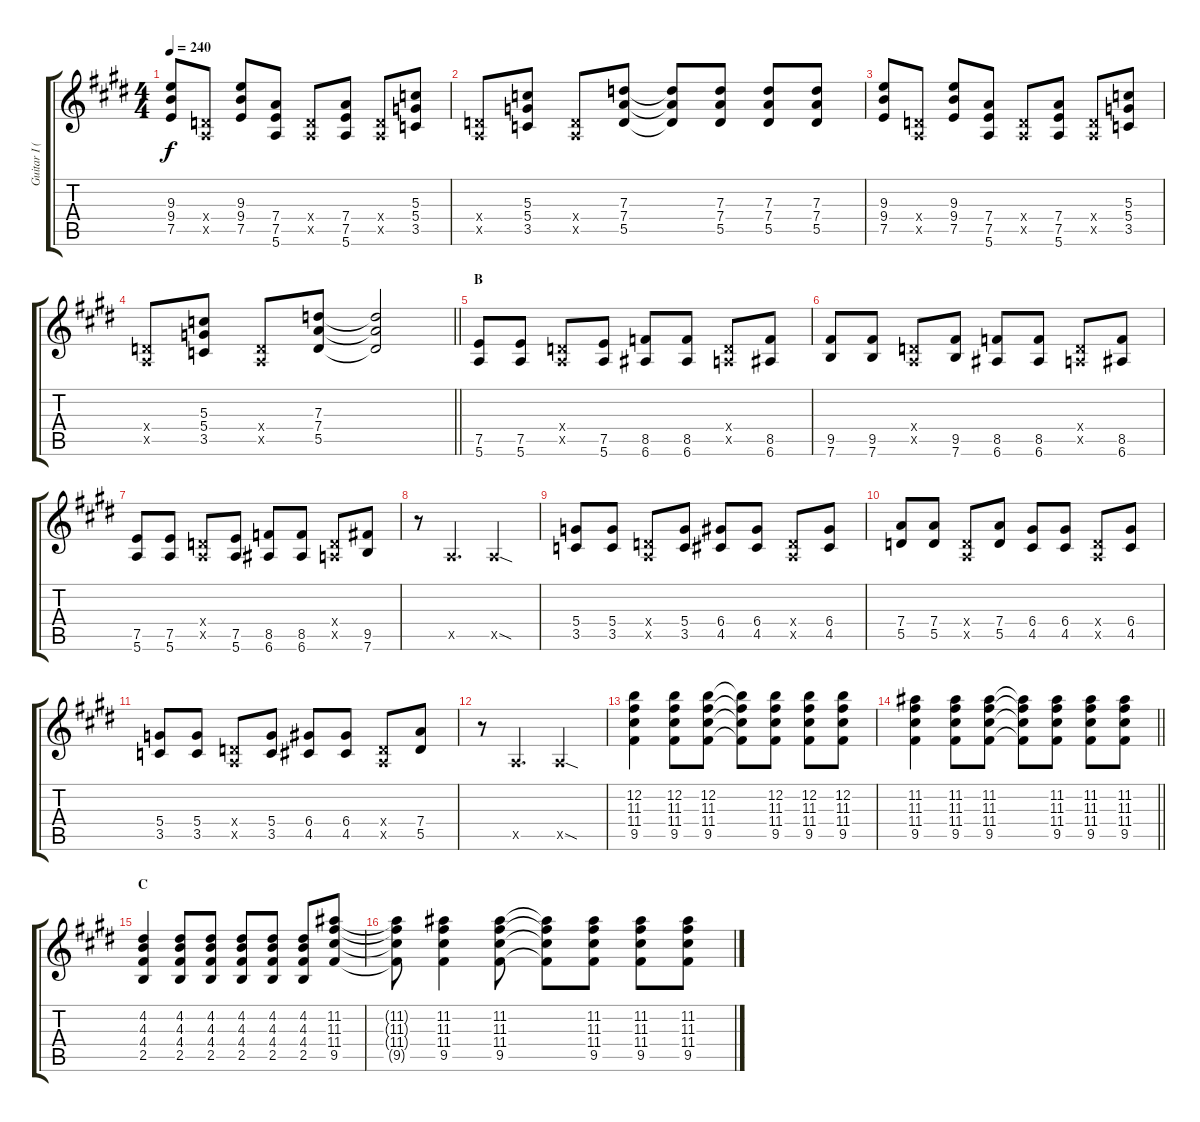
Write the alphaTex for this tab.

\track ("Guitar I (Hirasawa Yui)" "Guitar I (") {instrument overdrivenguitar}
\staff {score tabs}
\tuning (E4 B3 G3 D3 A2 E2) {hide}
\ts (4 4)
\tempo 240
\clef g2
\ks e
(9.3 9.4 7.5).8{dy f} (0.4{x} 0.5{x}).8 (9.3 9.4 7.5).8 (7.4 7.5 5.6).8 (0.4{x} 0.5{x}).8 (7.4 7.5 5.6).8 (0.4{x} 0.5{x}).8 (5.3 5.4 3.5).8 |
(0.4{x} 0.5{x}).8 (5.3 5.4 3.5).8 (0.4{x} 0.5{x}).8 (7.3 7.4 5.5).8 (7.3{t} 7.4{t} 5.5{t}).8 (7.3 7.4 5.5).8 (7.3 7.4 5.5).8 (7.3 7.4 5.5).8 |
(9.3 9.4 7.5).8 (0.4{x} 0.5{x}).8 (9.3 9.4 7.5).8 (7.4 7.5 5.6).8 (0.4{x} 0.5{x}).8 (7.4 7.5 5.6).8 (0.4{x} 0.5{x}).8 (5.3 5.4 3.5).8 |
\barLineRight lightlight
(0.4{x} 0.5{x}).8 (5.3 5.4 3.5).8 (0.4{x} 0.5{x}).8 (7.3 7.4 5.5).8 (7.3{t} 7.4{t} 5.5{t}).2 |
\section ("" "B")
(7.5 5.6).8 (7.5 5.6).8 (0.4{x} 0.5{x}).8 (7.5 5.6).8 (8.5 6.6).8 (8.5 6.6).8 (0.4{x} 0.5{x}).8 (8.5 6.6).8 |
(9.5 7.6).8 (9.5 7.6).8 (0.4{x} 0.5{x}).8 (9.5 7.6).8 (8.5 6.6).8 (8.5 6.6).8 (0.4{x} 0.5{x}).8 (8.5 6.6).8 |
(7.5 5.6).8 (7.5 5.6).8 (0.4{x} 0.5{x}).8 (7.5 5.6).8 (8.5 6.6).8 (8.5 6.6).8 (0.4{x} 0.5{x}).8 (9.5 7.6).8 |
r.8 0.5{x}.4{d} 0.5{sod x}.2 |
(5.4 3.5).8 (5.4 3.5).8 (0.4{x} 0.5{x}).8 (5.4 3.5).8 (6.4 4.5).8 (6.4 4.5).8 (0.4{x} 0.5{x}).8 (6.4 4.5).8 |
(7.4 5.5).8 (7.4 5.5).8 (0.4{x} 0.5{x}).8 (7.4 5.5).8 (6.4 4.5).8 (6.4 4.5).8 (0.4{x} 0.5{x}).8 (6.4 4.5).8 |
(5.4 3.5).8 (5.4 3.5).8 (0.4{x} 0.5{x}).8 (5.4 3.5).8 (6.4 4.5).8 (6.4 4.5).8 (0.4{x} 0.5{x}).8 (7.4 5.5).8 |
r.8 0.5{x}.4{d} 0.5{sod x}.2 |
(12.2 11.3 11.4 9.5).4 (12.2 11.3 11.4 9.5).8 (12.2 11.3 11.4 9.5).8 (12.2{t} 11.3{t} 11.4{t} 9.5{t}).8 (12.2 11.3 11.4 9.5).8 (12.2 11.3 11.4 9.5).8 (12.2 11.3 11.4 9.5).8 |
\barLineRight lightlight
(11.2 11.3 11.4 9.5).4 (11.2 11.3 11.4 9.5).8 (11.2 11.3 11.4 9.5).8 (11.2{t} 11.3{t} 11.4{t} 9.5{t}).8 (11.2 11.3 11.4 9.5).8 (11.2 11.3 11.4 9.5).8 (11.2 11.3 11.4 9.5).8 |
\section ("" "C")
(4.2 4.3 4.4 2.5).4 (4.2 4.3 4.4 2.5).8 (4.2 4.3 4.4 2.5).8 (4.2 4.3 4.4 2.5).8 (4.2 4.3 4.4 2.5).8 (4.2 4.3 4.4 2.5).8 (11.2 11.3 11.4 9.5).8 |
(11.2{t} 11.3{t} 11.4{t} 9.5{t}).8 (11.2 11.3 11.4 9.5).4 (11.2 11.3 11.4 9.5).8 (11.2{t} 11.3{t} 11.4{t} 9.5{t}).8 (11.2 11.3 11.4 9.5).8 (11.2 11.3 11.4 9.5).8 (11.2 11.3 11.4 9.5).8
